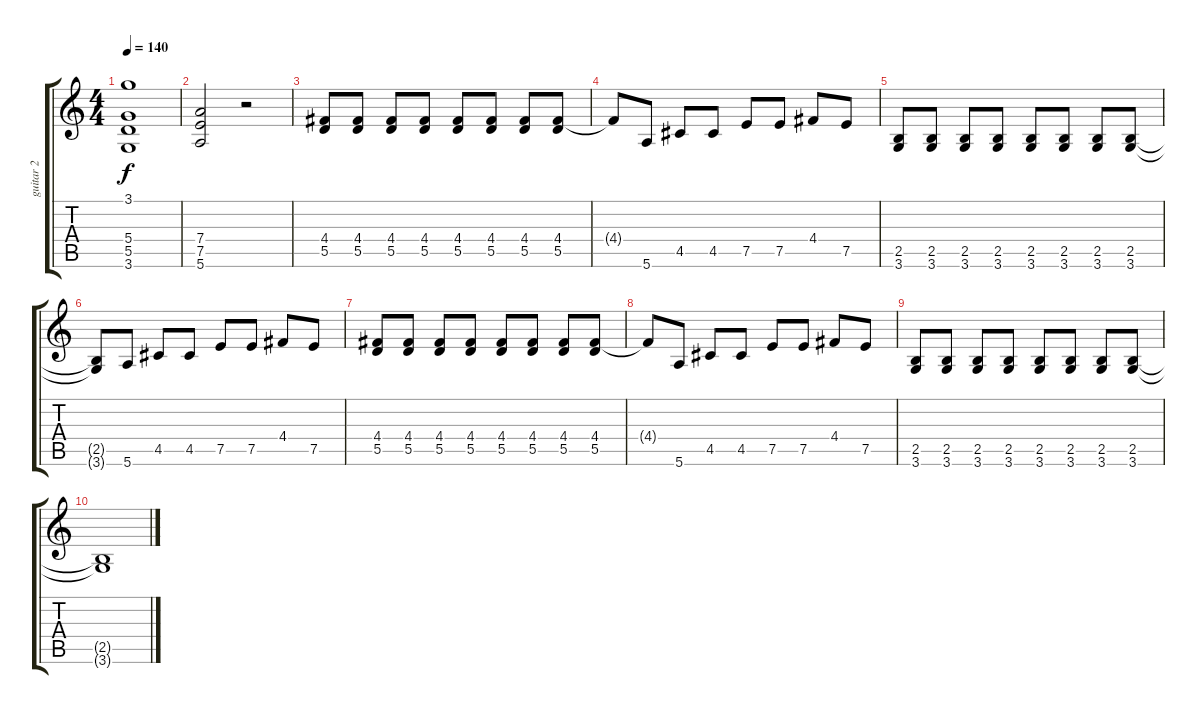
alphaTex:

\track ("guitar 2" "guitar 2") {instrument overdrivenguitar}
\staff {score tabs}
\tuning (E4 B3 G3 D3 A2 E2) {hide}
\ts (4 4)
\tempo 140
\clef g2
\ks c
(3.1 5.4 5.5 3.6).1{dy f} |
(7.4 7.5 5.6).2 r.2 |
(4.4 5.5).8 (4.4 5.5).8 (4.4 5.5).8 (4.4 5.5).8 (4.4 5.5).8 (4.4 5.5).8 (4.4 5.5).8 (4.4 5.5).8 |
4.4{t}.8 5.6.8 4.5.8 4.5.8 7.5.8 7.5.8 4.4.8 7.5.8 |
(2.5 3.6).8 (2.5 3.6).8 (2.5 3.6).8 (2.5 3.6).8 (2.5 3.6).8 (2.5 3.6).8 (2.5 3.6).8 (2.5 3.6).8 |
(2.5{t} 3.6{t}).8 5.6.8 4.5.8 4.5.8 7.5.8 7.5.8 4.4.8 7.5.8 |
(4.4 5.5).8 (4.4 5.5).8 (4.4 5.5).8 (4.4 5.5).8 (4.4 5.5).8 (4.4 5.5).8 (4.4 5.5).8 (4.4 5.5).8 |
4.4{t}.8 5.6.8 4.5.8 4.5.8 7.5.8 7.5.8 4.4.8 7.5.8 |
(2.5 3.6).8 (2.5 3.6).8 (2.5 3.6).8 (2.5 3.6).8 (2.5 3.6).8 (2.5 3.6).8 (2.5 3.6).8 (2.5 3.6).8 |
(2.5{t} 3.6{t}).1
